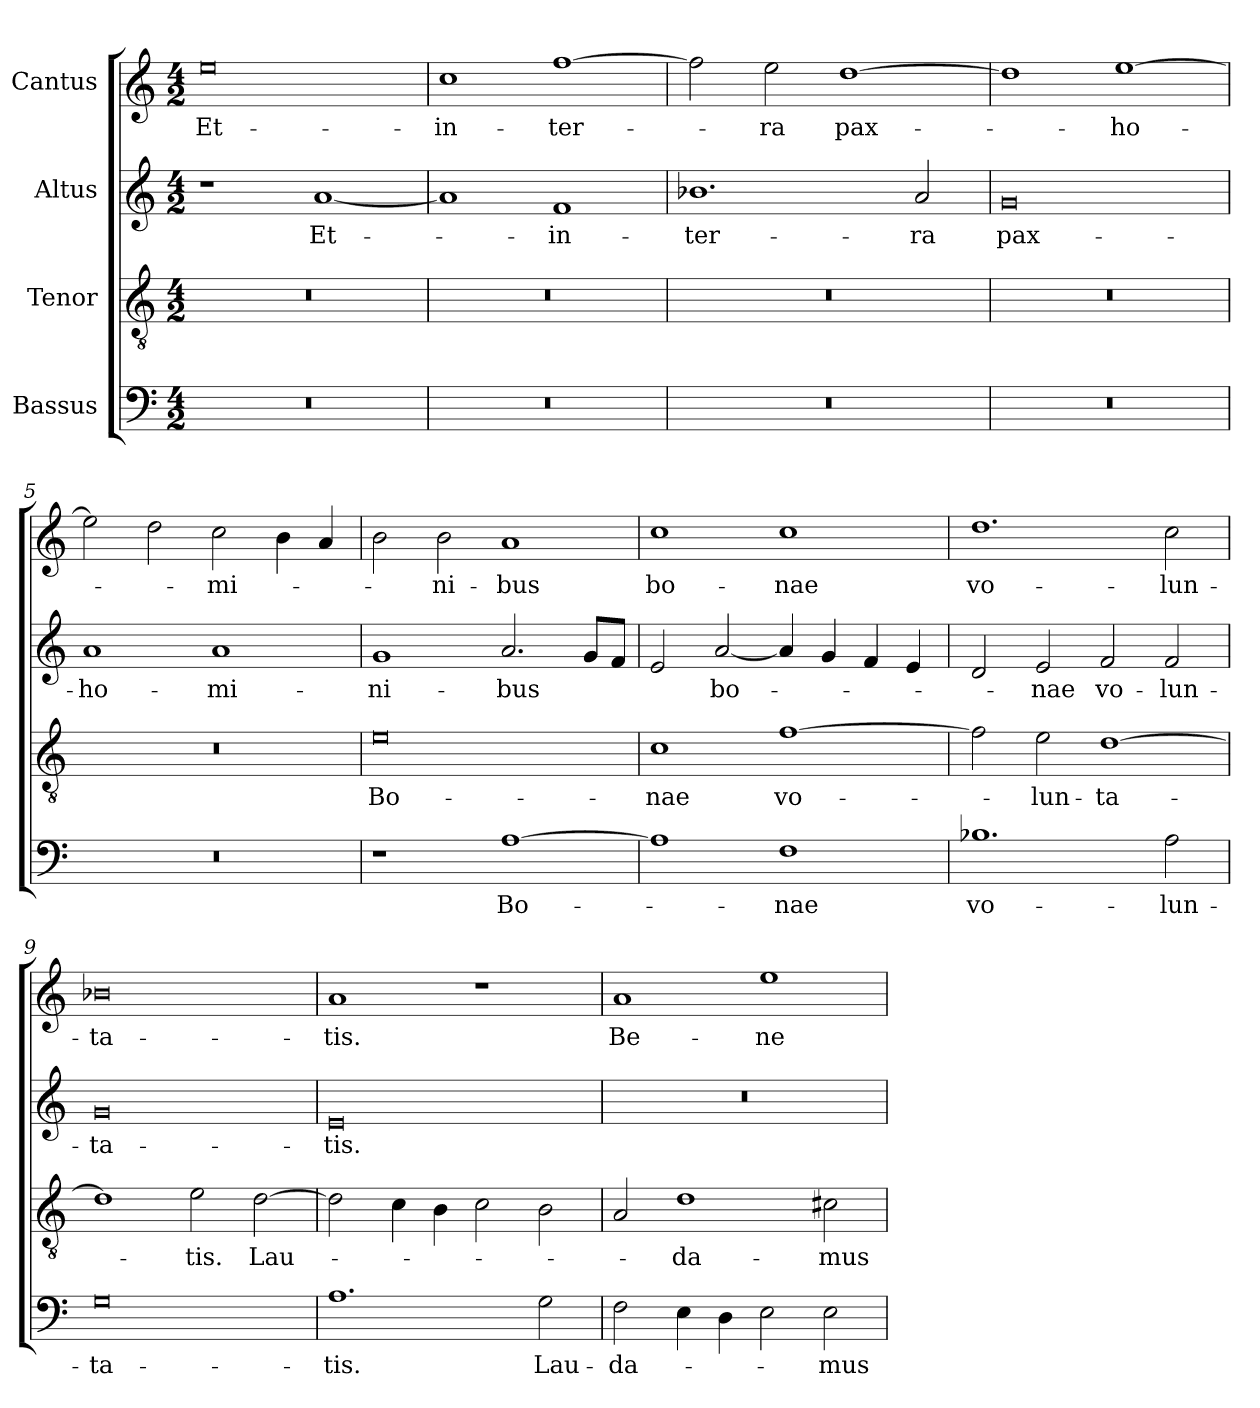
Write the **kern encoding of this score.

**kern	**text	**kern	**text	**kern	**text	**kern	**text
*part4	*part4	*part3	*part3	*part2	*part2	*part1	*part1
*staff4	*staff4	*staff3	*staff3	*staff2	*staff2	*staff1	*staff1
*I"Bassus	*	*I"Tenor	*	*I"Altus	*	*I"Cantus	*
*clefF4	*	*clefGv2	*	*clefG2	*	*clefG2	*
*k[]	*	*k[]	*	*k[]	*	*k[]	*
*M4/2	*	*M4/2	*	*M4/2	*	*M4/2	*
=1	=1	=1	=1	=1	=1	=1	=1
0r	.	0r	.	1r	.	0ee\	Et-
.	.	.	.	[1a/	Et-	.	.
=2	=2	=2	=2	=2	=2	=2	=2
0r	.	0r	.	1a/]	.	1cc\	in-
.	.	.	.	1f/	in-	[1ff\	ter-
=3	=3	=3	=3	=3	=3	=3	=3
0r	.	0r	.	1.b-X\	ter-	2ff\]	.
.	.	.	.	.	.	2ee\	-ra
.	.	.	.	.	.	[1dd\	pax-
.	.	.	.	2a/	-ra	.	.
=4	=4	=4	=4	=4	=4	=4	=4
0r	.	0r	.	0g/	pax-	1dd\]	.
.	.	.	.	.	.	[1ee\	ho-
=5	=5	=5	=5	=5	=5	=5	=5
0r	.	0r	.	1a/	ho-	2ee\]	.
.	.	.	.	.	.	2dd\	.
.	.	.	.	1a/	-mi-	2cc\	-mi-
.	.	.	.	.	.	4b\	.
.	.	.	.	.	.	4a/	.
=6	=6	=6	=6	=6	=6	=6	=6
1r	.	0e\	Bo-	1g/	-ni-	2b\	.
.	.	.	.	.	.	2b\	-ni-
[1A\	Bo-	.	.	2.a/	-bus	1a/	-bus
.	.	.	.	8g/L	.	.	.
.	.	.	.	8f/J	.	.	.
=7	=7	=7	=7	=7	=7	=7	=7
1A\]	.	1c\	-nae	2e/	.	1cc\	bo-
.	.	.	.	[2a/	bo-	.	.
1F\	-nae	[1f\	vo-	4a/]	.	1cc\	-nae
.	.	.	.	4g/	.	.	.
.	.	.	.	4f/	.	.	.
.	.	.	.	4e/	.	.	.
=8	=8	=8	=8	=8	=8	=8	=8
1.B-X\	vo-	2f\]	.	2d/	.	1.dd\	vo-
.	.	2e\	-lun-	2e/	-nae	.	.
.	.	[1d\	-ta-	2f/	vo-	.	.
2A\	-lun-	.	.	2f/	-lun-	2cc\	-lun-
=9	=9	=9	=9	=9	=9	=9	=9
0G\	-ta-	1d\]	.	0g/	-ta-	0b-X\	-ta-
.	.	2e\	-tis.	.	.	.	.
.	.	[2d\	Lau-	.	.	.	.
=10	=10	=10	=10	=10	=10	=10	=10
1.A\	-tis.	2d\]	.	0e/	-tis.	1a/	-tis.
.	.	4c\	.	.	.	.	.
.	.	4B\	.	.	.	.	.
.	.	2c\	.	.	.	1r	.
2G\	Lau-	2B\	.	.	.	.	.
=11	=11	=11	=11	=11	=11	=11	=11
2F\	-da-	2A/	.	0r	.	1a/	Be-
4E\	.	1d\	-da-	.	.	.	.
4D\	.	.	.	.	.	.	.
2E\	.	.	.	.	.	1ee\	-ne-
2E\	-mus-	2c#X\	-mus	.	.	.	.
=	=	=	=	=	=	=	=
*-	*-	*-	*-	*-	*-	*-	*-
